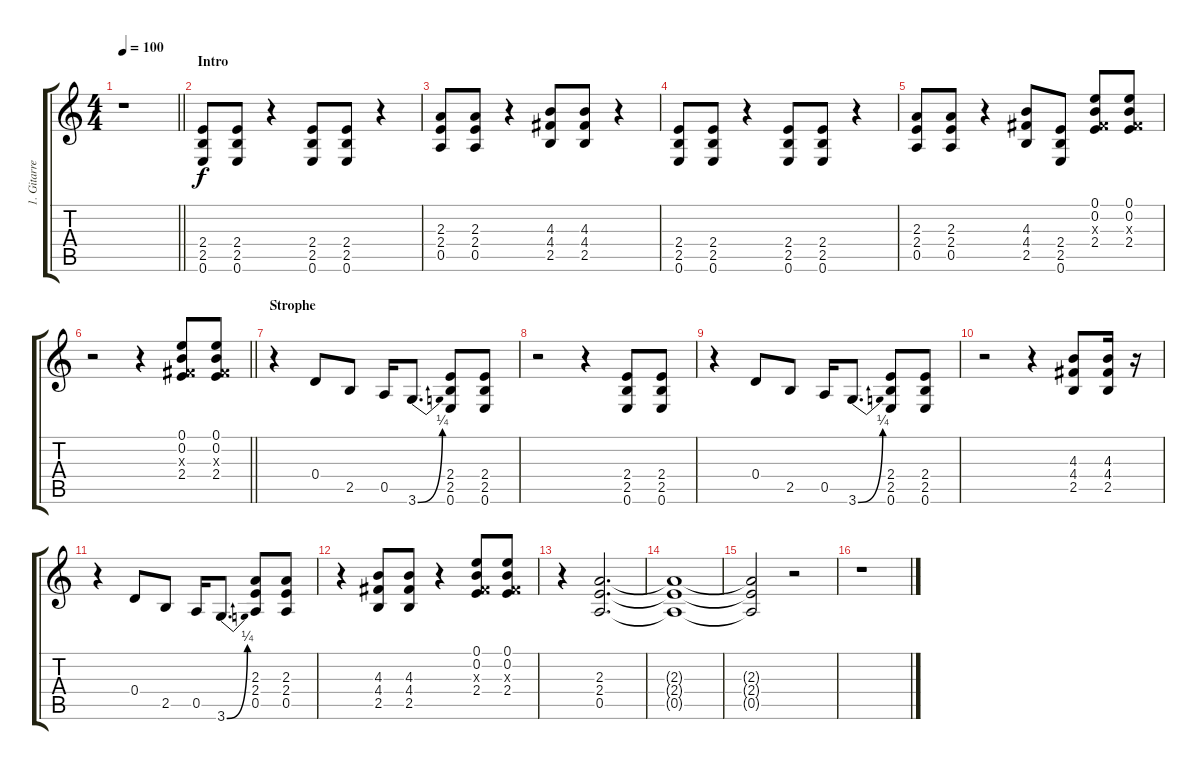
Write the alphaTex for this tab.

\track ("1. Gitarre" "1. Gitarre") {instrument overdrivenguitar}
\staff {score tabs}
\tuning (E4 B3 G3 D3 A2 E2) {hide}
\ts (4 4)
\tempo 100
\clef g2
\barLineRight lightlight
\ks c
r.1{dy f instrument overdrivenguitar} |
\section ("" "Intro")
(2.4 2.5 0.6).8 (2.4 2.5 0.6).8 r.4 (2.4 2.5 0.6).8 (2.4 2.5 0.6).8 r.4 |
(2.3 2.4 0.5).8 (2.3 2.4 0.5).8 r.4 (4.3 4.4 2.5).8 (4.3 4.4 2.5).8 r.4 |
(2.4 2.5 0.6).8 (2.4 2.5 0.6).8 r.4 (2.4 2.5 0.6).8 (2.4 2.5 0.6).8 r.4 |
(2.3 2.4 0.5).8 (2.3 2.4 0.5).8 r.4 (4.3 4.4 2.5).8 (2.4 2.5 0.6).8 (0.1 0.2 -1.3{x} 2.4).8 (0.1 0.2 -1.3{x} 2.4).8 |
\barLineRight lightlight
r.2 r.4 (0.1 0.2 -1.3{x} 2.4).8 (0.1 0.2 -1.3{x} 2.4).8 |
\section ("" "Strophe")
r.4 0.4.8 2.5.8 0.5.16 3.6{be (bend 0 0 60 1)}.8{d} (2.4 2.5 0.6).8 (2.4 2.5 0.6).8 |
r.2 r.4 (2.4 2.5 0.6).8 (2.4 2.5 0.6).8 |
r.4 0.4.8 2.5.8 0.5.16 3.6{be (bend 0 0 60 1)}.8{d} (2.4 2.5 0.6).8 (2.4 2.5 0.6).8 |
r.2 r.4 (4.3 4.4 2.5).8 (4.3 4.4 2.5).16 r.16 |
r.4 0.4.8 2.5.8 0.5.16 3.6{be (bend 0 0 60 1)}.8{d} (2.3 2.4 0.5).8 (2.3 2.4 0.5).8 |
r.4 (4.3 4.4 2.5).8 (4.3 4.4 2.5).8 r.4 (0.1 0.2 -1.3{x} 2.4).8 (0.1 0.2 -1.3{x} 2.4).8 |
r.4 (2.3 2.4 0.5).2{d} |
(2.3{t} 2.4{t} 0.5{t}).1 |
(2.3{t} 2.4{t} 0.5{t}).2 r.2 |
r.1
